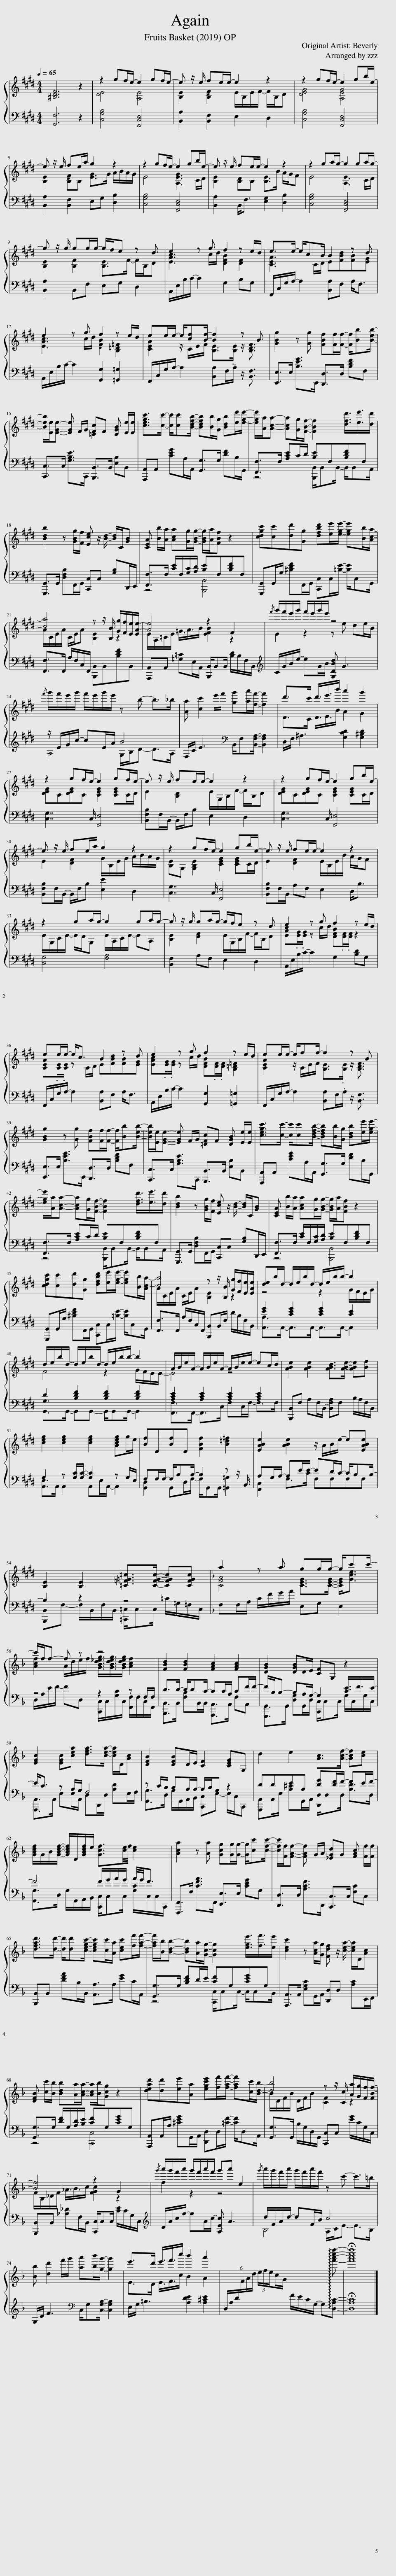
X:1
%%score { ( 1 3 ) | ( 2 4 ) }
L:1/8
Q:1/4=65
M:4/4
I:linebreak $
K:E
V:1 treble
V:3 treble
V:2 bass
V:4 bass
V:1
 [^B,DF]6 z2 | z2 gf/e/- e2 gf/e/- | e z/ e/ fe/e/- e2 z2 | z2 gf/e/- e2 gb/e/- |$ e z/ e/ fe/a/ g2 z2 | %5
 z2 gf/e/- e2 gb/e/- | e z/ e/ fe/e/- e2 z2 | z2 ga/g/- g2 ga/g/- |$ g z/ g/ gg/g/- g/f/e z d | e2 z g f2 z e/d/ | %10
 e>e- e/cB/ B2 z d |$ e2 z g f2 z e/d/ | ee/e/- e/[cf][Bf]/- [Bf]2 z B | [GBg]2 z [Gg] [FBf][Ff]/[Ff]/- [Ff]/[Bb][Beb]/- |$ [Beb]/[Ee]/[EGe]- [EGe] F/G/ [=DFc]F [DGB] [Ee]/[Ee]/ | %15
 [cegc']>[cc']- [cc']/[cc'][Bdfb]/- [Bdfb][Bb]/[Gg]/ [Bdb][ee']/[ege']/- | [ege']/[Aa]/[Aca]- [Aca][Gg]/[FBf]/- [FBf]2 [dfd']3/4[ee']3/4[dd']/ |$ [Bdb]2 z [GBg]/[Ff]/ [Ece] z/ [Bd]/- [Bd]/C/[GB] | [CEA] [Bb]/[Aa]/ [Aca][Gg]/[GBg]/- [GBg]/[Aa]/[FBf] z2 | [cdgc'][cc'][dd'][Gg] [dfbd'][ee']/[ege']/- [ege'][Bb]/[Ac-a-]/ |$ %20
 [ca]4 z z/ [B,B]/ [Gg]/[Ff]/[Ee]/[EA-e-]/ | [Ae]4 z2 F2 |{/f'} g'/f'/e'/g'/ f'/e'/g'/e'/ z4 |${/f'} g'/f'/e'/g'/ f'/e'/g'/e'/ z b- b>_b | [Aa] [cc']2 e'/f'/ [gg'][aa']/[ff']/- [ff']2 | %25
 d'>c' d'3/4e'3/4b'/ a'2 g'2 |$ z2 gf/e/- e2 gf/e/- | e z/ e/ fe/e/- e2 z2 | z2 gf/e/- e2 gb/e/- |$ e z/ e/ fe/a/ g2 z2 | %30
 z2 gf/e/- e2 gb/e/- | e z/ e/ fe/e/- e2 z2 |$ z2 ga/g/- g2 ga/g/- | g z/ g/ ga/g/- g/f/e z d | e2 z g f2 z e/d/ |$ %35
 ee/e/- e<c B2 z d | e2 z g f2 z e/d/ | ee/e/- e/ff/- f2 z B |$ [GBg]2 z [Gg] [FBf][Ff]/[Ff]/- [Ff]/[Bb][Beb]/- | [Beb]/[Ee]/[EGe]- [EGe] F/G/ [=DFc]F [DGB] [Ee]/[Ee]/ | %40
 [cegc']>[cc']- [cc']/[cc'][Bdfb]/- [Bdfb][Bb]/[Gg]/ [Bdb][ee']/[ege']/- |$ [ege']/[Aa]/[Aca]- [Aca][Gg]/[FBf]/- [FBf]2 [dfd']3/4[ee']3/4[dd']/ | [Bdb]2 z [GBg]/[Ff]/ [Ece] z/ [Bd]/- [Bd]/C/[GB] | [CEA] [Bb]/[Aa]/ [Aca][Gg]/[GBg]/- [GBg]/[Aa]/[FBf] z2 |$ [cdgc'][cc'][dd'][Gg] [dfbd'][ee']/[ege']/- [ege'][Bb]/[Ac-a-]/ | %45
 [ca]4 z z/ [B,B]/ [Gg]/[Ff]/[Ee]/[EAe]/ | [de]b/d/- d/e/b/d/- d/e/b/b/- b2 |$ d/e/b/d/- d/e/b/d/- d/e/b/b/- b2 | A/B/e/A/- A/B/e/A/- A/B/e/e/- ec/d/ | [ABe]2 [ABe]2 [ABd]>[ABe]- [ABe][Bf] |$ %50
 [ceg]2 [ceg]2 [ceg]2 [Aceg]g/e/ | [Bf]D[Bf]D [FBf]2 [B=d=f]2 | [EABe]2 [ABe]2 z/ A/B/e/- e[EABe] |$ [B,E]2 [B,E]2 [=C=F=G=c]>[CFGc]- [CFGc][CFGc] |[K:F] a2 z a gg/g/- g/c'c'/- |$ %55
 c'/f/f- f z z4 | [FBd]2 [FBd]2 [FAc]2 [FAc]2 | [DGB]2 [DGB]D/E/ [CF]G, z2 |$ [EGc]2 [EGc][cea] [dfa]>[cea]- [cea]/D/[Ac] | [DFB]2 [DFB]D/E/ [CF]2 [CEG]G, | %60
 d2 e2 [Ac]>[Acf]- [Acf][ce] |$ [GBdf]/G/B/[GBdf]/- [GBdf]/D/[GBdf]/e/ [Gcf]3/2[ce]/4f/4 [ce]2 | [Aca]2 z [Aa] [Gcg][Gg]/[Gg]/- [Gg]/[cc'][cfc']/- | [cfc']/[Ff]/[FAf]- [FAf] G/A/ [_EGd]G [FAc] [Ff]/[Ff]/ |$ [dfad']>[dd']- [dd']/[dd'][cegc']/- [cegc'][cc']/[Aa]/ [cec'][ff']/[faf']/- | %65
 [faf']/[Bb]/[Bdb]- [Bdb][Aa]/[Gcg]/- [Gcg]2 [ege']3/4[ff']3/4[ee']/ | [cec']2 z [Aca]/[Gg]/ [Fdf] z/ [cea]/- [cea]/D/[Ac] |$ [DFB] [cc']/[Bb]/ [Bdb][Aa]/[Aca]/- [Aca]/[Bb]/[Gcg] z2 | [dead'][dd'][ee'][Aa] [egc'e'][ff']/[faf']/- [faf'][cc']/[Bd-b-]/ | [db]4 z z/ [Cc]/ [Aa]/[Gg]/[Ff]/[FB-f-]/ |$ %70
 [Bf]4 z2 G2 |{/g'} a'/g'/f'/a'/ g'/f'/a'/f'/ g'a' e2 |{/g'} a'/g'/f'/a'/ g'/f'/a'/f'/ z c'- c'>=b |$ [Bb] [dd']2 f'/g'/ [aa'][bb']/[gg']/- [gg']2 | e'>d' e'3/4f'3/4c''/ b'2 a'2 | %75
 x4 x2 x !arpeggio![f'a'c''f'']- | !fermata![f'a'c''f'']8 |] %77
V:2
 [G,,F,]6 z2 | [C,G,B,]4 [F,,C,E,]4 | [B,,A,]2 [B,,F,]2 E,2 D,2 | [C,G,B,]4 [F,,C,E,]4 |$ [B,,A,]2 [B,,F,]2 E,G, [D,B,]2 | %5
 [C,G,B,]4 [F,,C,E,]4 | [B,,A,]2 B,,<F, [E,G,]2 [D,B,]2 | [C,G,B,]4 [F,,C,E,]4 |$ [B,,A,]2 B,,F, E,G, D,2 | A,,/E,/B,/C/- C2 G,2 B,G, | %10
 F,,/C,/G,/A,/- A,2 [B,,A,]F, A,<F, |$ A,,/E,/B,/C/- C2 [G,,G,]2 [=G,,=G,]2 | F,,/C,/G,/A,/- A,2 [B,,A,]F,/.A,/ z/ [B,,F,]3/2 | [E,,E,]>E, [B,EG]>E,, [D,,D,]>D, [B,DF]F, |$ [C,,C,]>C, [G,B,E]>C,, [B,,,B,,]>B,, [E,B,]B,, | %15
 [A,,,A,,]A,, [CEG]A,/A,,/ [G,,G,]>G, [DF]B,/G,,/ | [F,,F,]>F, [A,CE]C/D/ [B,E]F,[B,DF]F, |$ [G,,,G,,]>G,, [D,F,B,]F,,/G,,/ [C,,C,]C, [G,B,]D,,/E,,/ | [F,,F,]>F, [CE]/F,/[G,C]/[A,D]/ [B,E]F,[B,DF]F, | [G,,,G,,]G,,/G,/ [^B,DF]F,,/G,,/ [C,,C,]C,/[=B,E]/- [B,E]/C,G,,/ |$ %20
 [F,,F,]>F,, A,/F,/C,/F,,/ [B,,,B,,]B,,[B,DF]B,, | [A,,,A,,]A,, [=G,=C]E,/A,,/ [B,,,B,,]/B,,B,,/ [B,D]/B,/F,/B,,/ |[K:treble] C/G/B/e/- eG/B/ [G,DBd] G3 |$ z/ E/G/c/- cE/A/ B4 | F,/C/ E3[K:bass] B,,/F,[B,,F,A,]/- [B,,F,A,]2 | %25
 D,/F,/ ^A,3 [G,CD]2 [G,^B,D]2 |$ [C,G,]7/2 C,/ [F,,E,]4 | [B,,F,B,]F,/B,,/- B,,/F,/B, E,2 D,2 | [C,G,]7/2 C,/ [F,,E,]4 |$ [B,,F,B,]F,/B,,/- B,,/F,/B, [E,E]2 D,2 | %30
 [C,G,]7/2 C,/ [F,,E,]4 | [B,,F,B,]F,/B,,/ A,F, E,2 D,<B, |$ [C,G,]4 [F,A,]4 | [B,,F,]2 A,F, E,2 D,2 | A,,/E,/B,/C/- C2 G,2 [B,D]G, |$ %35
 F,,/C,/G,/A,/- A,2 [B,,A,]F, A,<F, | A,,/E,/B,/C/- C2 [G,,G,]2 [=G,,=G,]2 | F,,/C,/G,/A,/- A,2 [B,,A,]F,/.A,/ z/ [B,,F,]3/2 |$ [E,,E,]>E, [B,EG]>E,, [D,,D,]>D, [B,DF]F, | [C,,C,]>C, [G,B,E]>C,, [B,,,B,,]>B,, [E,B,]B,, | %40
 [A,,,A,,]A,, [CEG]A,/A,,/ [G,,G,]>G, [DF]B,/G,,/ |$ [F,,F,]>F, [A,CE]C/D/ [B,E]F,[B,DF]F, | [G,,,G,,]>G,, [D,F,B,]F,,/G,,/ [C,,C,]C, [G,B,]D,,/E,,/ | [F,,F,]>F, [CE]/F,/[G,C]/[A,D]/ [B,E]F,[B,DF]F, |$ [G,,,G,,]G,,/G,/ [^B,DF]F,,/G,,/ [C,,C,]C,/[=B,E]/- [B,E]/C,G,,/ | %45
 [F,,F,]>F,, A,/F,/C,/F,,/ [B,,,B,,]B,,/F,/ D/B,/F,/B,,/ | [EG]2 [CEG]2 [CEG]2 [CE]2 |$ D2 [B,DF]2 [B,DF]2 [B,DF]2 | [A,CE]2 [A,CE]2 [A,CE]2 [A,CE]2 | [B,,,B,,]F, A,F,/B,,/- [B,,F,A,]F, B,/A,/F,/B,,/ |$ %50
 G,2 z [G,C]/[G,C]/- [G,C]2 z G,/E,/ | F,F,/F,/- F,/B,B,/- B,2 z z/ B,,/ | A,G,/A,/- A,E/E/- ED/C/- C/B,B,/- |$ B,2 z2 z4 |[K:F] F,F,/A,/ C/F/G/A/ E,G, E,2 |$ %55
 z4 z2 z F,/F,/ | D>D- D/DC/- CC/A,/ CF/F/- | F/B,/B,- B,A,/G,/- G,2 [CE]3/4F3/4E/- |$ E<C z A,/G,/ F,4 | z C/B,/ B,A,/A,/- A,/B,/G, z2 | %60
 DDEA, [DG][DF]/F/- FE/F/- |$ F4 F/G/A/G/ A/4G/4F3/2 | [F,,,F,,]>F, [CFA]>F,, [E,,E,]>E, [CEG]G, | [D,,D,]>D, [A,CF]>D,, [C,,C,]>C, [F,C]C, |$ [B,,,B,,]B,, [DFA]B,/B,,/ [A,,A,]>A, [EG]C/A,,/ | %65
 [G,,G,]>G, [B,DF]D/E/ [CF]G,[CEG]G, | [A,,,A,,]>A,, [E,G,C]G,,/A,,/ [D,,D,]D, [A,C]E,,/F,,/ |$ [G,,G,]>G, [DF]/G,/[A,D]/[B,E]/ [CF]G,[CEG]G, | [A,,,A,,]A,,/A,/ [^CEG]G,,/A,,/ [D,,D,]D,/[=CF]/- [CF]/D,A,,/ | [G,,G,]>G,, B,/G,/D,/G,,/ [C,,C,]C, [EG]/C/G,/C,/ |$ %70
 [B,,,B,,]B,, [_A,_D]F,/B,,/ [C,,C,]/C,C,/ [CE]/C/G,/C,/ |[K:treble] D/A/c/f/- fA/c/- [A,Ec] A3 | d/F/A/d/- dF/B/ c4 |$ G,/D/ F3[K:bass] C,/G,[C,G,B,]/- [C,G,B,]2 | E,/G,/ =B,3 [A,DE]2 [A,^CE]2 | %75
 (6:4:6D,/A,/D/[I:staff -1]F/A/d/ (3e/f/e/c/G/[I:staff +1] F/E/C/G,/- G,[D,A,C]- | !fermata![D,A,C]8 |] %77
V:3
 x8 | [DE]4 [A,E]4 | [B,E]2 [B,DF]2 E/B,/E/F/- F/B,/D | [DEG]4 [A,EG]4 |$ [B,E]2 [B,DF]B, [EG]>G A/B/A/G/ | %5
 E4 [A,EG]3 C/D/ | [B,E]2 [B,D]B, [B,E]>B A/G/F | E4 [A,E]3 C/D/ |$ [B,E]2 [B,F]2 [B,E]>F- F/B,/D | [EAc]3 c/d/ [DFB]2 [DF]2 | %10
 [CEA]3 C/D/ E[FBd][FB][EG] |$ [EAc]3 c/d/ [DFB]2 [B,=D=F]2 | [CEA]2 z/ C/E/F/ [B,E]>.[B,E] z/ [B,DF]3/2 | x8 |$ x8 | %15
 x8 | x8 |$ x8 | x8 | x8 |$ %20
 A/C/E/A/ C/E/A [B,E]2 z2 | E/A,/=C/E/ =G3/4A3/4B/ [EFB]2 z2 | E2 z2 z e de/B/ |$ x8 | x8 | %25
 D>C D3/4E3/4B/ A2 G2 |$ [DEG]C[DEG]C [CEG]2 [CEG]C/D/ | E2 [B,D]2 E/G,/B,/F/- F/B,/D | [DEG]C[DEG]C [CEG]2 [CEG]C/D/ |$ E2 [DF]2 G/B,/E/G/ A/B/A/G/ | %30
 [B,E]G, [G,B,E]2 [CEG]2 [CEG]C/D/ | E2 [DF]2 E/B,/E/B/ A/G/F |$ E/G,/C/E/- E/D/G, E/A,/C/E/- EA, | [B,E]2 [DF]2 E/G,/B,/F/- F/B,/D | [EAc].[EG]/.[EG]/ z c/d/ [DFB].[DF]/.[DF]/ z2 |$ %35
 [CEA].[CE]/.[CE]/ z C/D/ E[FBd][FB][EG] | [EAc].[EG]/.[EG]/ z c/d/ [DFB].[DF]/.[DF]/ [B,=D=F]2 | [CEA]2 z/ C/E/F/ [B,E]>.[B,E] z/ [B,DF]3/2 |$ x8 | x8 | %40
 x8 |$ x8 | x8 | x8 |$ x8 | %45
 A/C/E/A/ C/E/A [B,E]2 z2 | z4 z2 G/F/E/G/ |$ F4 z2 G/F/E/E/- | E4 z4 | x8 |$ %50
 x8 | x8 | x8 |$ x8 |[K:F] [CFA]4 [CEG]>[CEG]- [CEG]<[Gce] |$ %55
 [Acf]2 A/d/e/f/ [GBd_eg]3/4[GBdeg]3/4[GBdeg]/ [Acf]2 | x8 | x8 |$ x8 | x8 | %60
 x8 |$ x8 | x8 | x8 |$ x8 | %65
 x8 | x8 |$ x8 | x8 | B/D/F/B/ D/F/B [CF]2 z2 |$ %70
 F/B,/_D/F/ _A3/4B3/4c/ [FGc]2 z2 | f2 z2 z4 | x8 |$ x8 | E>D E3/4F3/4c/ B2 A2 | %75
 x8 | x8 |] %77
V:4
 x8 | x8 | x8 | x8 |$ x8 | %5
 x8 | x8 | x8 |$ x8 | x8 | %10
 x8 |$ x8 | x8 | x8 |$ x8 | %15
 x8 | z4 [B,,,B,,]/B,,B,,/- B,,/B,,A,,/ |$ x8 | z4 [B,,,B,,]4 | x8 |$ %20
 x8 | x8 |[K:treble] x8 |$ A,4 G,/B,/D- D>A, | x4[K:bass] x4 | %25
 x8 |$ x8 | x8 | x8 |$ x8 | %30
 x8 | x8 |$ x8 | x8 | x8 |$ %35
 x8 | x8 | x8 |$ x8 | x8 | %40
 x8 |$ z4 [B,,,B,,]/B,,B,,/- B,,/B,,A,,/ | x8 | z4 [B,,,B,,]4 |$ x8 | %45
 x8 | [A,,A,]>A,,- A,,>A,,- A,,>A,,- A,,2 |$ [G,,G,]>G,,- G,,G,,- G,,/G,,G,,/- G,,2 | [F,,F,]>F,,- F,,>C, F,C,/F,/- F,>F, | x8 |$ %50
 [A,,E,]>A,, A,,2 A,,E,/A,,/- A,,2 | [G,,D,]2 G,,D,/F,/- F,/G,,G,,/ [=G,,=G,]2 | [F,,C,]2 F,>C F,F,F,F, |$ [B,,,B,,]F,- F,/B,,/F,/B,,/ [=C,,=C,]/C,C,/ =C/=G,/=F,/C,/ |[K:F] x8 |$ %55
 D,/A,/E/F/- FD, [C,,C,]/C,/[G,C]/C,/ [F,,F,]/F,/C,/F,,/ | [B,,,B,,]>B,, [F,B,]B,,/B,,/ [A,,,A,,]>A,, F,A,, | [G,,,G,,]>G,, [D,G,]G,,/D,/ [C,,C,]/C,C,/ G,/C,/G,/C,/ |$ [A,,,A,,]>A,, E,E,/A,,/ D,D,,/D,/ [A,D]E,/F,/ | [G,,G,]>D, G,/G,,/A,,/B,,/ [C,,C,]E,- E,/C,/C,, | %60
 [A,,,A,,]A,,/E,/ [A,^C]G,,/A,,/ [D,,D,]/D,D,/ [A,D]>D, |$ [G,,G,]>D, G,/G,,/A,,/B,,/ [C,,C,]/C,C,/ [G,C]/C,/C,/C,,/ | x8 | x8 |$ x8 | %65
 z4 [C,,C,]/C,C,/- C,/C,B,,/ | x8 |$ z4 [C,,C,]4 | x8 | x8 |$ %70
 x8 |[K:treble] x8 | B,4 A,/C/E- E>B, |$ x4[K:bass] x4 | x8 | %75
 x8 | x8 |] %77
